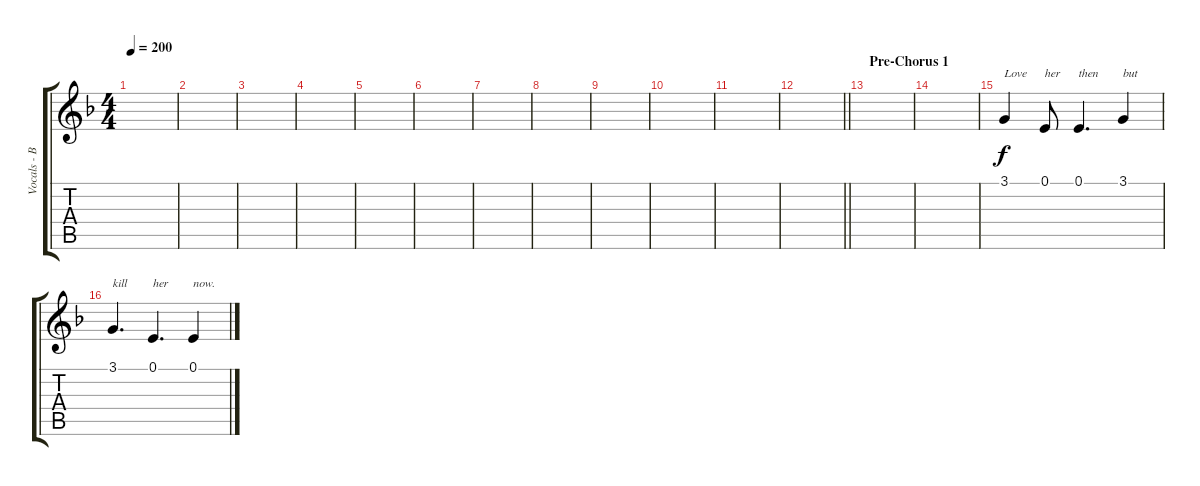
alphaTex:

\track ("Vocals - Ben Johnston" "Vocals - B") {instrument altosax}
\staff {score tabs}
\tuning (E4 B3 G3 D3 A2 E2) {hide}
\ts (4 4)
\tempo 200
\clef g2
\ks f
|
|
|
|
|
|
|
|
|
|
|
\barLineRight lightlight
|
\section ("" "Pre-Chorus 1")
|
|
3.1.4{txt "Love"} 0.1.8{txt "her"} 0.1.4{d txt "then"} 3.1.4{txt "but"} |
3.1.4{d txt "kill"} 0.1.4{d txt "her"} 0.1.4{txt "now."}
